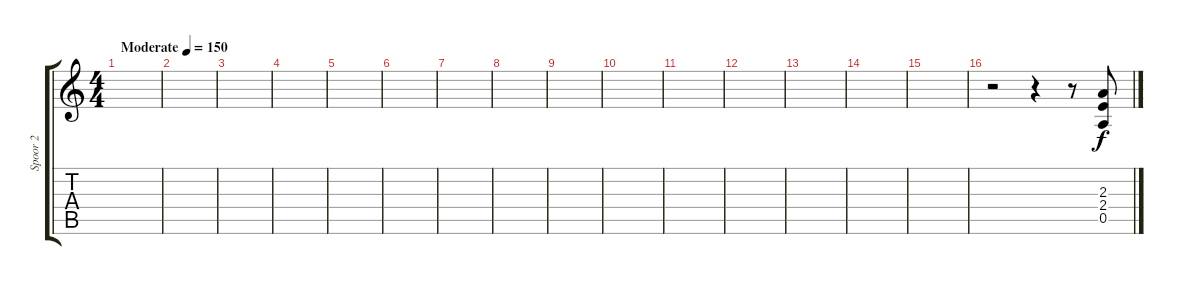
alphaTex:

\track ("Spoor 2" "Spoor 2") {instrument distortionguitar}
\staff {score tabs}
\tuning (E4 B3 G3 D3 A2 E2) {hide}
\ts (4 4)
\tempo (150 "Moderate")
\clef g2
\ks c
|
|
|
|
|
|
|
|
|
|
|
|
|
|
|
r.2 r.4 r.8 (2.3 2.4 0.5).8{volume 8}
